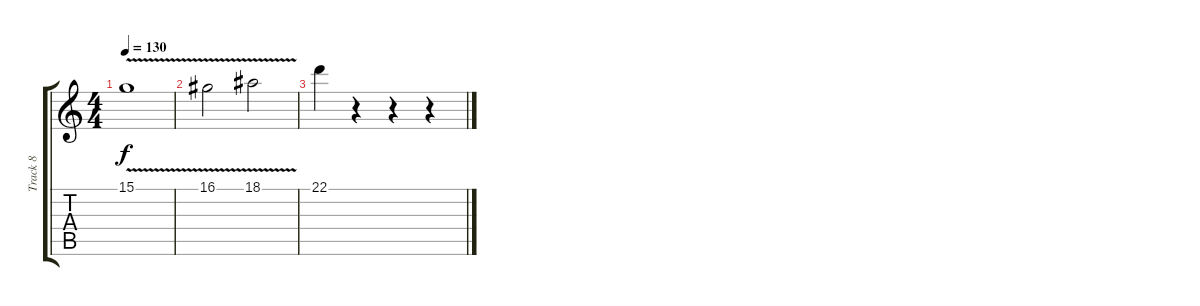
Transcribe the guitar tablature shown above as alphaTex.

\track ("Track 8" "Track 8") {instrument stringensemble2}
\staff {score tabs}
\tuning (E4 B3 G3 D3 A2 E2) {hide}
\ts (4 4)
\tempo 130
\clef g2
\ks c
15.1{v}.1{dy f} |
16.1{v}.2 18.1{v}.2 |
22.1.4 r.4 r.4 r.4
